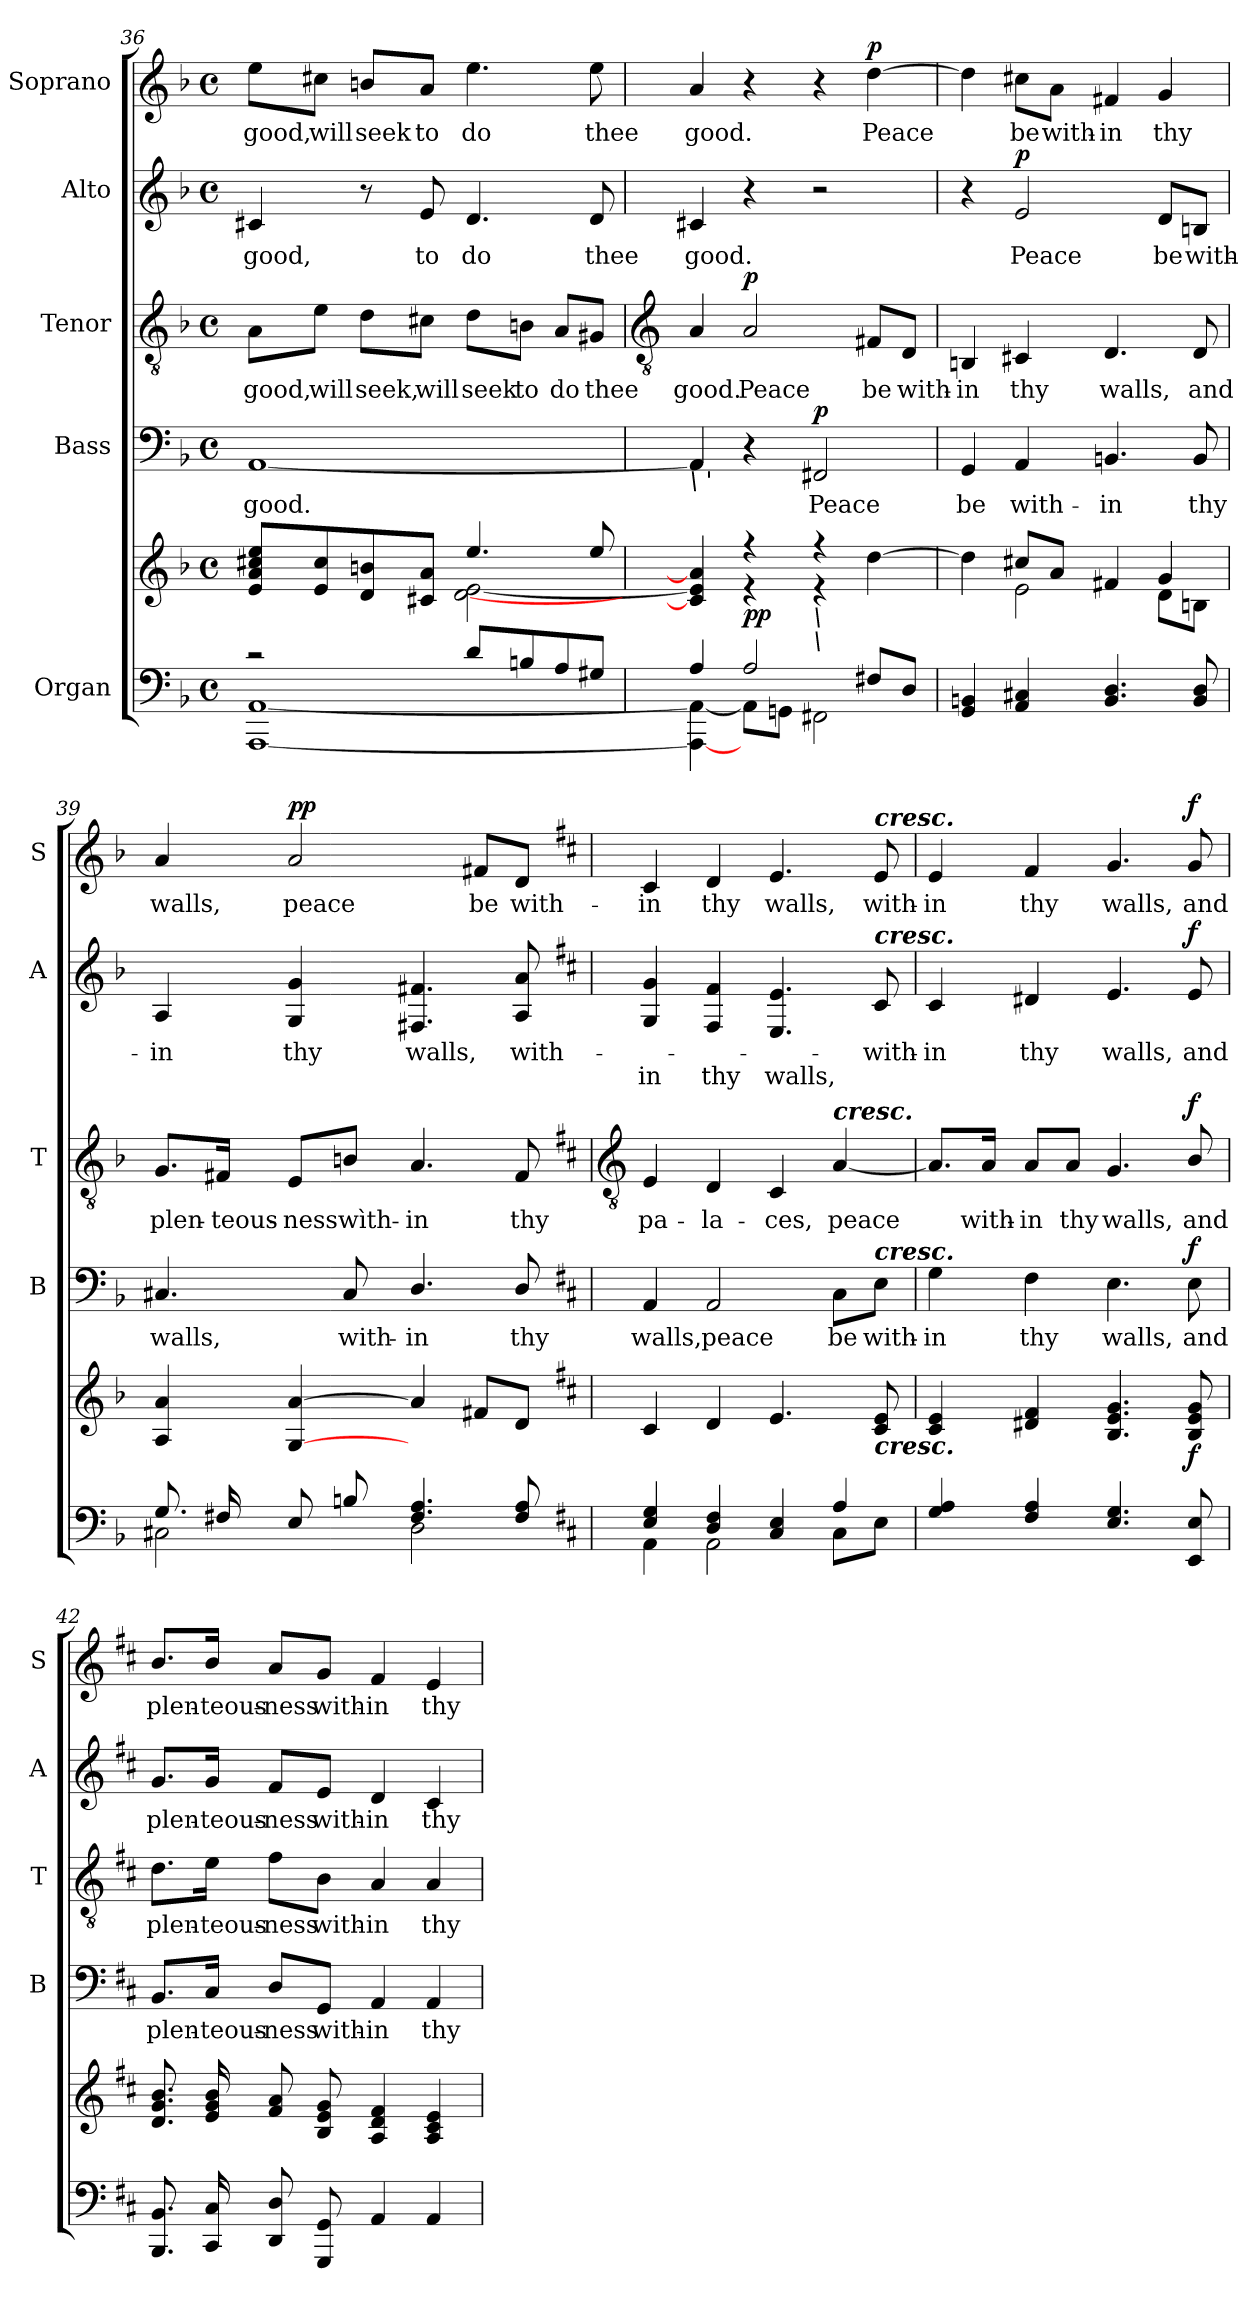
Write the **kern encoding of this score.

**kern	**kern	**dynam	**kern	**text	**dynam	**kern	**text	**dynam	**kern	**text	**text	**dynam	**kern	**text	**dynam
*part5	*part5	*part5	*part4	*part4	*part4	*part3	*part3	*part3	*part2	*part2	*part2	*part2	*part1	*part1	*part1
*staff6	*staff5	*staff5/6	*staff4	*staff4	*staff4	*staff3	*staff3	*staff3	*staff2	*staff2	*staff2	*staff2	*staff1	*staff1	*staff1
*I"Organ	*	*	*I"Bass	*	*	*I"Tenor	*	*	*I"Alto	*	*	*	*I"Soprano	*	*
*	*	*	*I'B	*	*	*I'T	*	*	*I'A	*	*	*	*I'S	*	*
*clefF4	*clefG2	*	*clefF4	*	*	*clefGv2	*	*	*clefG2	*	*	*	*clefG2	*	*
*k[b-]	*k[b-]	*	*k[b-]	*	*	*k[b-]	*	*	*k[b-]	*	*	*	*k[b-]	*	*
*F:	*F:	*	*F:	*	*	*F:	*	*	*F:	*	*	*	*F:	*	*
*M4/4	*M4/4	*	*M4/4	*	*	*M4/4	*	*	*M4/4	*	*	*	*M4/4	*	*
*met(c)	*met(c)	*	*met(c)	*	*	*met(c)	*	*	*met(c)	*	*	*	*met(c)	*	*
=36	=36	=36	=36	=36	=36	=36	=36	=36	=36	=36	=36	=36	=36	=36	=36
*^	*^	*	*	*	*	*	*	*	*	*	*	*	*	*	*
!	!	!	!	!	!	!LO:LY:b	!	!	!LO:LY:b	!	!	!LO:LY:b	!	!	!	!LO:LY:b	!
2r	[1AAA\ [1AA\	8e 8a 8cc#X 8eeL	2ryy	.	[1AA	good.	.	8A\L	good,	.	4c#X	good,	.	.	8ee\L	good,	.
!	!	!	!	!	!	!	!	!	!LO:LY:b	!	!	!	!	!	!	!LO:LY:b	!
.	.	8e 8cc#	.	.	.	.	.	8e\J	will	.	.	.	.	.	8cc#X\J	will	.
!	!	!	!	!	!	!	!	!	!LO:LY:b	!	!	!	!	!	!	!LO:LY:b	!
.	.	8d 8bn	.	.	.	.	.	8d\L	seek,	.	8r	.	.	.	8bn/L	seek	.
!	!	!	!	!	!	!	!	!	!LO:LY:b	!	!	!LO:LY:b	!	!	!	!LO:LY:b	!
.	.	8c#X 8aJ	.	.	.	.	.	8c#X\J	will	.	8e	to	.	.	8a/J	to	.
!	!	!	!	!	!	!	!	!	!LO:LY:b	!	!	!LO:LY:b	!	!	!	!LO:LY:b	!
8d/L	.	4.ee/	[2d\ [2e\	.	.	.	.	8d\L	seek	.	4.d	do	.	.	4.ee	do	.
!	!	!	!	!	!	!	!	!	!LO:LY:b	!	!	!	!	!	!	!	!
8Bn/	.	.	.	.	.	.	.	8Bn\J	to	.	.	.	.	.	.	.	.
!	!	!	!	!	!	!	!	!	!LO:LY:b	!	!	!	!	!	!	!	!
8A/	.	.	.	.	.	.	.	8A/L	do	.	.	.	.	.	.	.	.
!	!	!	!	!	!	!	!	!	!LO:LY:b	!	!	!LO:LY:b	!	!	!	!LO:LY:b	!
8G#X/J	.	8ee/	.	.	.	.	.	8G#X/J	thee	.	8d	thee	.	.	8ee	thee	.
!!LO:LB:g=z
=37	=37	=37	=37	=37	=37	=37	=37	=37	=37	=37	=37	=37	=37	=37	=37	=37	=37
*	*	*	*	*	*	*	*	*clefGv2	*	*	*	*	*	*	*	*	*
!	!	!	!	!	!LO:TX:b:i:t=\ '	!	!	!	!	!	!	!	!	!	!	!	!
!	!	!	!	!	!	!	!	!	!LO:LY:b	!	!	!LO:LY:b	!	!	!	!LO:LY:b	!
4A/	4AAA\_ 4AA\_	4ryy	4c#/] 4e/] 4a/]	.	4AA]	.	.	4A	good.	.	4c#X	good.	.	.	4a	good.	.
!	!	!	!	!LO:DY:b	!	!	!	!	!LO:LY:b	!	!	!	!	!	!	!	!
!	!	!	!	!LO:DY:n=1:b	!	!	!	!	!	!LO:DY:b	!	!	!	!	!	!	!
2A/	8AA\L]	4r	4r	p p	4r	.	.	2A	Peace	p	4r	.	.	.	4r	.	.
.	8GGn\J	.	.	.	.	.	.	.	.	.	.	.	.	.	.	.	.
!	!	!LO:TX:b:i:t=\	!	!	!	!	!	!	!	!	!	!	!	!	!	!	!
!	!	!LO:TX:b:i:t=\	!	!	!	!	!	!	!	!	!	!	!	!	!	!	!
!	!	!	!	!	!	!LO:LY:b	!LO:DY:b	!	!	!	!	!	!	!	!	!	!
.	2FF#X\	4r	4r	.	2FF#X	Peace	p	.	.	.	2r	.	.	.	4r	.	.
!	!	!	!	!	!	!	!	!	!LO:LY:b	!	!	!	!	!	!	!LO:LY:b	!LO:DY:b
8F#XL	.	[4dd\	4ryy	.	.	.	.	8F#X/L	be	.	.	.	.	.	[4dd	Peace	p
!	!	!	!	!	!	!	!	!	!LO:LY:b	!	!	!	!	!	!	!	!
8DJ	.	.	.	.	.	.	.	8D/J	with-	.	.	.	.	.	.	.	.
=38	=38	=38	=38	=38	=38	=38	=38	=38	=38	=38	=38	=38	=38	=38	=38	=38	=38
!	!	!	!	!	!	!LO:LY:b	!	!	!LO:LY:b	!	!	!	!	!	!	!	!
4GG 4BBn	1ryy	4dd]	4ryy	.	4GG	be	.	4BBn	-in	.	4r	.	.	.	4dd]	.	.
!	!	!	!	!	!	!LO:LY:b	!	!	!LO:LY:b	!	!	!LO:LY:b	!	!LO:DY:b	!	!LO:LY:b	!
4AA 4C#X	.	8cc#X/L	2e\	.	4AA	with-	.	4C#X	thy	.	2e	Peace	.	p	8cc#X\L	be	.
!	!	!	!	!	!	!	!	!	!	!	!	!	!	!	!	!LO:LY:b	!
.	.	8a/J	.	.	.	.	.	.	.	.	.	.	.	.	8a\J	with-	.
!	!	!	!	!	!	!LO:LY:b	!	!	!LO:LY:b	!	!	!	!	!	!	!LO:LY:b	!
4.BB 4.D	.	4f#X	.	.	4.BBn	-in	.	4.D	walls,	.	.	.	.	.	4f#X	-in	.
!	!	!	!	!	!	!	!	!	!	!	!	!LO:LY:b	!	!	!	!LO:LY:b	!
.	.	4g	8d\L	.	.	.	.	.	.	.	8d/L	be	.	.	4g	thy	.
!	!	!	!	!	!	!LO:LY:b	!	!	!LO:LY:b	!	!	!LO:LY:b	!	!	!	!	!
8BB 8D	.	.	8Bn\J	.	8BB	thy	.	8D	and	.	8Bn/J	with-	.	.	.	.	.
=39	=39	=39	=39	=39	=39	=39	=39	=39	=39	=39	=39	=39	=39	=39	=39	=39	=39
!	!	!	!	!	!	!LO:LY:b	!	!	!LO:LY:b	!	!	!LO:LY:b	!	!	!	!LO:LY:b	!
8.G/L	2C#X\	4A 4a	1ryy	.	4.C#X	walls,	.	8.G/L	plen-	.	4A	-in	.	.	4a	walls,	.
!	!	!	!	!	!	!	!	!	!LO:LY:b	!	!	!	!	!	!	!	!
16F#X/L	.	.	.	.	.	.	.	16F#X/Jk	-teous-	.	.	.	.	.	.	.	.
!	!	!	!	!	!	!	!	!	!LO:LY:b	!	!	!LO:LY:b	!	!	!	!LO:LY:b	!LO:DY:b
8E/	.	[4G [4a	.	.	.	.	.	8E/L	-ness	.	4G 4g	thy	.	.	2a	peace	pp
!	!	!	!	!	!	!LO:LY:b	!	!	!LO:LY:b	!	!	!	!	!	!	!	!
8Bn/J	.	.	.	.	8C#	with-	.	8Bn/J	wìth-	.	.	.	.	.	.	.	.
!	!	!	!	!	!	!LO:LY:b	!	!	!LO:LY:b	!	!	!LO:LY:b	!	!	!	!	!
4.F#/ 4.A/	2D\	4a]	.	.	4.D/	-in	.	4.A	-in	.	4.F#X 4.f#X	walls,	.	.	.	.	.
!	!	!	!	!	!	!	!	!	!	!	!	!	!	!	!	!LO:LY:b	!
.	.	8f#XL	.	.	.	.	.	.	.	.	.	.	.	.	8f#X/L	be	.
!	!	!	!	!	!	!LO:LY:b	!	!	!LO:LY:b	!	!	!LO:LY:b	!	!	!	!LO:LY:b	!
8F#/ 8A/	.	8dJ	.	.	8D/	thy	.	8F#	thy	.	8A 8a	with-	.	.	8d/J	with-	.
*	*	*v	*v	*	*	*	*	*	*	*	*	*	*	*	*	*	*
*k[f#c#]	*	*k[f#c#]	*	*k[f#c#]	*	*	*k[f#c#]	*	*	*k[f#c#]	*	*	*	*k[f#c#]	*	*
*D:	*	*D:	*	*D:	*	*	*D:	*	*	*D:	*	*	*	*D:	*	*
!!LO:LB:g=z
=40	=40	=40	=40	=40	=40	=40	=40	=40	=40	=40	=40	=40	=40	=40	=40	=40
*	*	*	*	*	*	*	*clefGv2	*	*	*	*	*	*	*	*	*
!	!	!	!	!	!LO:LY:b	!	!	!LO:LY:b	!	!	!	!LO:LY:b	!	!	!LO:LY:b	!
4E 4G	4AA\	4c#	.	4AA	walls,	.	4E	pa-	.	4G 4g	.	-in	.	4c#	-in	.
!	!	!	!	!	!LO:LY:b	!	!	!LO:LY:b	!	!	!	!LO:LY:b	!	!	!LO:LY:b	!
4D/ 4F#/	2AA\	4d	.	2AA	peace	.	4D	-la-	.	4F# 4f#	.	thy	.	4d	thy	.
!	!	!	!	!	!	!	!	!LO:LY:b	!	!	!	!LO:LY:b	!	!	!LO:LY:b	!
4C#/ 4E/	.	4.e	.	.	.	.	4C#	-ces,	.	4.E 4.e	.	walls,	.	4.e	walls,	.
!	!	!	!	!	!	!	!LO:TX:a:Bi:t=cresc.	!	!	!	!	!	!	!	!	!
!	!	!	!	!	!LO:LY:b	!	!	!LO:LY:b	!	!	!	!	!	!	!	!
4A/	8C#\L	.	.	8C#\L	be	.	[4A	peace	.	.	.	.	.	.	.	.
!	!	!	!	!	!	!	!	!	!	!	!	!	!	!LO:TX:a:Bi:t=cresc.	!	!
!	!	!	!	!	!	!	!	!	!	!LO:TX:a:Bi:t=cresc.	!	!	!	!	!	!
!	!	!	!	!LO:TX:a:Bi:t=cresc.	!	!	!	!	!	!	!	!	!	!	!	!
!	!	!LO:TX:b:Bi:t=cresc.	!	!	!	!	!	!	!	!	!	!	!	!	!	!
!	!	!	!	!	!LO:LY:b	!	!	!	!	!	!LO:LY:b	!	!	!	!LO:LY:b	!
.	8E\J	8c# 8e	.	8E\J	with-	.	.	.	.	8c#	with-	.	.	8e	with-	.
=41	=41	=41	=41	=41	=41	=41	=41	=41	=41	=41	=41	=41	=41	=41	=41	=41
!	!	!	!	!	!LO:LY:b	!	!	!	!	!	!LO:LY:b	!	!	!	!LO:LY:b	!
4G 4A	1ryy	4c# 4e	.	4G	-in	.	8.A/L]	.	.	4c#	-in	.	.	4e	-in	.
!	!	!	!	!	!	!	!	!LO:LY:b	!	!	!	!	!	!	!	!
.	.	.	.	.	.	.	16A/Jk	with-	.	.	.	.	.	.	.	.
!	!	!	!	!	!LO:LY:b	!	!	!LO:LY:b	!	!	!LO:LY:b	!	!	!	!LO:LY:b	!
4F# 4A	.	4d#X 4f#	.	4F#	thy	.	8A/L	-in	.	4d#X	thy	.	.	4f#	thy	.
!	!	!	!	!	!	!	!	!LO:LY:b	!	!	!	!	!	!	!	!
.	.	.	.	.	.	.	8A/J	thy	.	.	.	.	.	.	.	.
!	!	!	!	!	!LO:LY:b	!	!	!LO:LY:b	!	!	!LO:LY:b	!	!	!	!LO:LY:b	!
4.E 4.G	.	4.B 4.e 4.g	.	4.E	walls,	.	4.G	walls,	.	4.e	walls,	.	.	4.g	walls,	.
!	!	!	!LO:DY:b	!	!LO:LY:b	!LO:DY:b	!	!LO:LY:b	!LO:DY:b	!	!LO:LY:b	!	!LO:DY:b	!	!LO:LY:b	!LO:DY:b
8EE 8E	.	8B 8e 8g	f	8E	and	f	8B/	and	f	8e	and	.	f	8g	and	f
=42	=42	=42	=42	=42	=42	=42	=42	=42	=42	=42	=42	=42	=42	=42	=42	=42
!	!	!	!	!	!LO:LY:b	!	!	!LO:LY:b	!	!	!LO:LY:b	!	!	!	!LO:LY:b	!
8.BBB 8.BBL	1ryy	8.d 8.g 8.bL	.	8.BB/L	plen-	.	8.d\L	plen-	.	8.g/L	plen-	.	.	8.b/L	plen-	.
!	!	!	!	!	!LO:LY:b	!	!	!LO:LY:b	!	!	!LO:LY:b	!	!	!	!LO:LY:b	!
16CC# 16C#L	.	16e 16g 16bL	.	16C#/Jk	-teous-	.	16e\Jk	-teous-	.	16g/Jk	-teous-	.	.	16b/Jk	-teous-	.
!	!	!	!	!	!LO:LY:b	!	!	!LO:LY:b	!	!	!LO:LY:b	!	!	!	!LO:LY:b	!
8DD 8D	.	8f# 8a	.	8D/L	-ness	.	8f#\L	-ness	.	8f#/L	-ness	.	.	8a/L	-ness	.
!	!	!	!	!	!LO:LY:b	!	!	!LO:LY:b	!	!	!LO:LY:b	!	!	!	!LO:LY:b	!
8GGG 8GGJ	.	8B 8e 8gJ	.	8GG/J	with-	.	8B\J	with-	.	8e/J	with-	.	.	8g/J	with-	.
!	!	!	!	!	!LO:LY:b	!	!	!LO:LY:b	!	!	!LO:LY:b	!	!	!	!LO:LY:b	!
4AA	.	4A 4d 4f#	.	4AA	-in	.	4A	-in	.	4d	-in	.	.	4f#	-in	.
!	!	!	!	!	!LO:LY:b	!	!	!LO:LY:b	!	!	!LO:LY:b	!	!	!	!LO:LY:b	!
4AA	.	4A 4c# 4e	.	4AA	thy	.	4A	thy	.	4c#	thy	.	.	4e	thy	.
*v	*v	*	*	*	*	*	*	*	*	*	*	*	*	*	*	*
=	=	=	=	=	=	=	=	=	=	=	=	=	=	=	=
*-	*-	*-	*-	*-	*-	*-	*-	*-	*-	*-	*-	*-	*-	*-	*-
